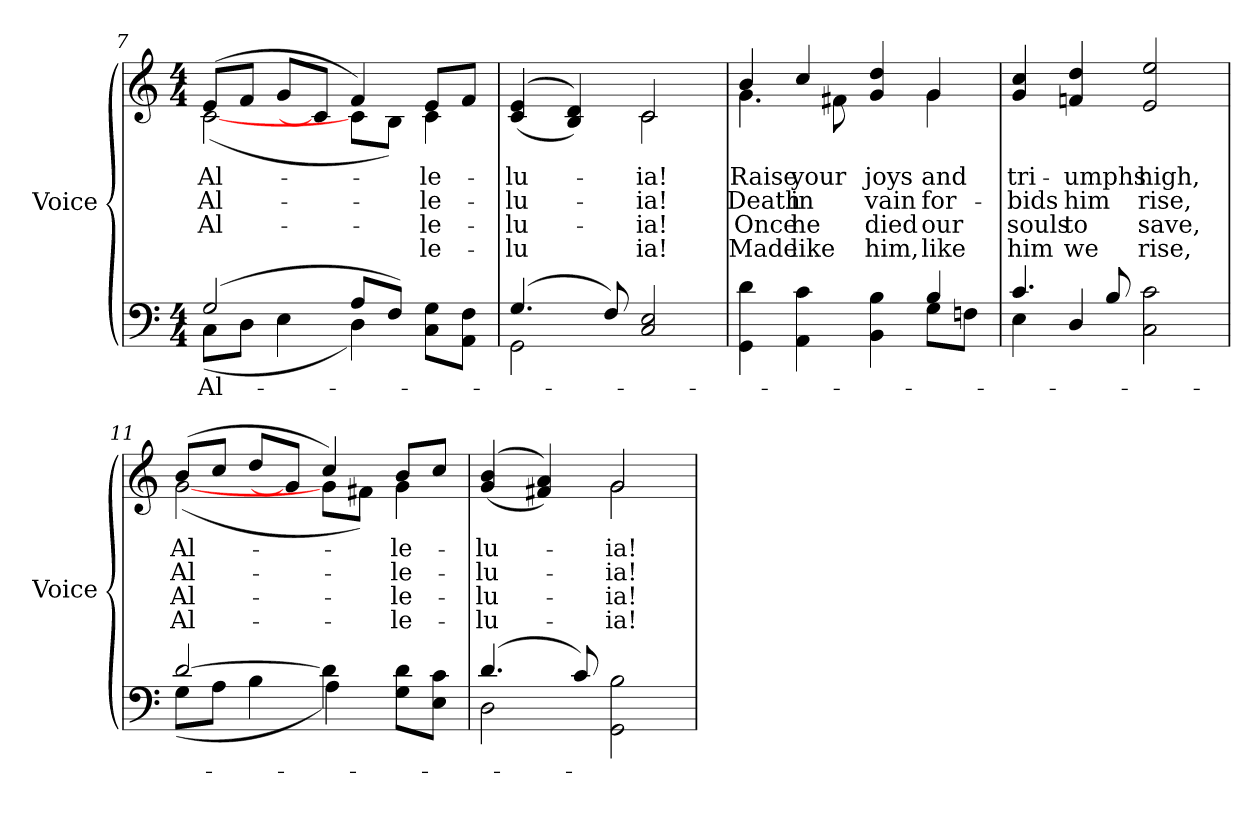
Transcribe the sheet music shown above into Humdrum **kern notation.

**kern	**text	**kern	**text	**text	**text	**text
*part2	*part2	*part1	*part1	*part1	*part1	*part1
*staff2	*staff2	*staff1	*staff1	*staff1	*staff1	*staff1
*I"Voice	*	*I"Voice	*	*	*	*
*I'Voice	*	*I'Voice	*	*	*	*
*clefF4	*	*clefG2	*	*	*	*
*k[]	*	*k[]	*	*	*	*
*C:	*	*C:	*	*	*	*
*M4/4	*	*M4/4	*	*	*	*
=7	=7	=7	=7	=7	=7	=7
!	!LO:LY:a:color=#000000	!	!	!	!	!
*^	*	*	*	*	*	*
!	!	!	!	!LO:LY:b:color=#000000	!LO:LY:b:color=#000000	!LO:LY:b:color=#000000	!
*	*	*	*^	*	*	*	*
(2Gi/	(8Ci\L	Al-	(8ei/L	([2ci\	Al-	Al-	Al-	.
.	8Di\J	.	8fi/J	.	.	.	.	.
.	4Ei\	.	8gi/L	.	.	.	.	.
.	.	.	8ci/J]	.	.	.	.	.
8Ai/L	4Di\)	.	4fi/)	8ci\L	.	.	.	.
8Fi/J)	.	.	.	8Bi\J)	.	.	.	.
!	!	!	!	!	!LO:LY:b:color=#000000	!LO:LY:b:color=#000000	!LO:LY:b:color=#000000	!LO:LY:b:color=#000000
8Ci\ 8Gi\L	4ryy	.	8ei/L	4ci\	-le-	-le-	le-	-le-
8AAi\ 8Fi\J	.	.	8fi/J	.	.	.	.	.
=8	=8	=8	=8	=8	=8	=8	=8	=8
!	!	!	!	!	!LO:LY:b:color=#000000	!LO:LY:b:color=#000000	!LO:LY:b:color=#000000	!LO:LY:b:color=#000000
(4.Gi/	2GGi\	.	((4ci/ 4ei	2ryy	-lu-	-lu-	-lu-	-lu
.	.	.	4Bi/ 4di))	.	.	.	.	.
8Fi/)	.	.	.	.	.	.	.	.
!	!	!	!	!	!LO:LY:b:color=#000000	!LO:LY:b:color=#000000	!LO:LY:b:color=#000000	!LO:LY:b:color=#000000
2Ci/ 2Ei	2ryy	.	2ci/	2ci\	-ia!	-ia!	-ia!	ia!
!!LO:LB:g=z	!!
=9	=9	=9	=9	=9	=9	=9	=9	=9
!	!	!	!	!	!LO:LY:b:color=#000000	!LO:LY:b:color=#000000	!LO:LY:b:color=#000000	!LO:LY:b:color=#000000
4GGi\ 4di	2ryy	.	4bi/	4.gi\	Raise	Death	Once	Made
!	!	!	!	!	!LO:LY:b:color=#000000	!LO:LY:b:color=#000000	!LO:LY:b:color=#000000	!LO:LY:b:color=#000000
4AAi\ 4ci	.	.	4cci/	.	your	in	he	like
.	.	.	.	8f#Xi\	.	.	.	.
!	!	!	!	!	!LO:LY:b:color=#000000	!LO:LY:b:color=#000000	!LO:LY:b:color=#000000	!LO:LY:b:color=#000000
4BBi\ 4Bi	4ryy	.	4gi/ 4ddi	4ryy	joys	vain	died	him,
!	!	!	!	!	!LO:LY:b:color=#000000	!LO:LY:b:color=#000000	!LO:LY:b:color=#000000	!LO:LY:b:color=#000000
4Bi/	8Gi\L	.	4gi/	4gi\	and	for-	our	like
.	8Fni\J	.	.	.	.	.	.	.
*	*	*	*v	*v	*	*	*	*
=10	=10	=10	=10	=10	=10	=10	=10
!	!	!	!	!LO:LY:b:color=#000000	!LO:LY:b:color=#000000	!LO:LY:b:color=#000000	!LO:LY:b:color=#000000
4.ci/	4Ei\	.	4gi/ 4cci	tri-	-bids	souls	him
!	!	!	!	!LO:LY:b:color=#000000	!LO:LY:b:color=#000000	!LO:LY:b:color=#000000	!LO:LY:b:color=#000000
.	4Di/	.	4fni/ 4ddi	-umphs	him	to	we
8Bi/	.	.	.	.	.	.	.
!	!	!	!	!LO:LY:b:color=#000000	!LO:LY:b:color=#000000	!LO:LY:b:color=#000000	!LO:LY:b:color=#000000
2Ci\ 2ci	2ryy	.	2ei/ 2eei	high,	rise,	save,	rise,
=11	=11	=11	=11	=11	=11	=11	=11
!	!	!	!	!LO:LY:b:color=#000000	!LO:LY:b:color=#000000	!LO:LY:b:color=#000000	!LO:LY:b:color=#000000
*	*	*	*^	*	*	*	*
[2di/	(8Gi\L	.	(8bi/L	([2gi\	Al-	Al-	Al-	Al-
.	8Ai\J	.	8cci/J	.	.	.	.	.
.	4Bi\	.	8ddi/L	.	.	.	.	.
.	.	.	8gi/J]	.	.	.	.	.
4di\]	4Ai\)	.	4cci/)	8gi\L	.	.	.	.
.	.	.	.	8f#Xi\J)	.	.	.	.
!	!	!	!	!	!LO:LY:b:color=#000000	!LO:LY:b:color=#000000	!LO:LY:b:color=#000000	!LO:LY:b:color=#000000
8Gi\ 8di\L	4ryy	.	8bi/L	4gi\	-le-	-le-	-le-	-le-
8Ei\ 8ci\J	.	.	8cci/J	.	.	.	.	.
=12	=12	=12	=12	=12	=12	=12	=12	=12
!	!	!	!	!	!LO:LY:b:color=#000000	!LO:LY:b:color=#000000	!LO:LY:b:color=#000000	!LO:LY:b:color=#000000
(4.di/	2Di\	.	((4gi/ 4bi	2ryy	-lu-	-lu-	-lu-	-lu-
.	.	.	4f#Xi/ 4ai))	.	.	.	.	.
8ci/)	.	.	.	.	.	.	.	.
!	!	!	!	!	!LO:LY:b:color=#000000	!LO:LY:b:color=#000000	!LO:LY:b:color=#000000	!LO:LY:b:color=#000000
2GGi\ 2Bi	2ryy	.	2gi/	2gi\	-ia!	-ia!	-ia!	-ia!
*v	*v	*	*	*	*	*	*	*
*	*	*v	*v	*	*	*	*
=	=	=	=	=	=	=
*-	*-	*-	*-	*-	*-	*-
